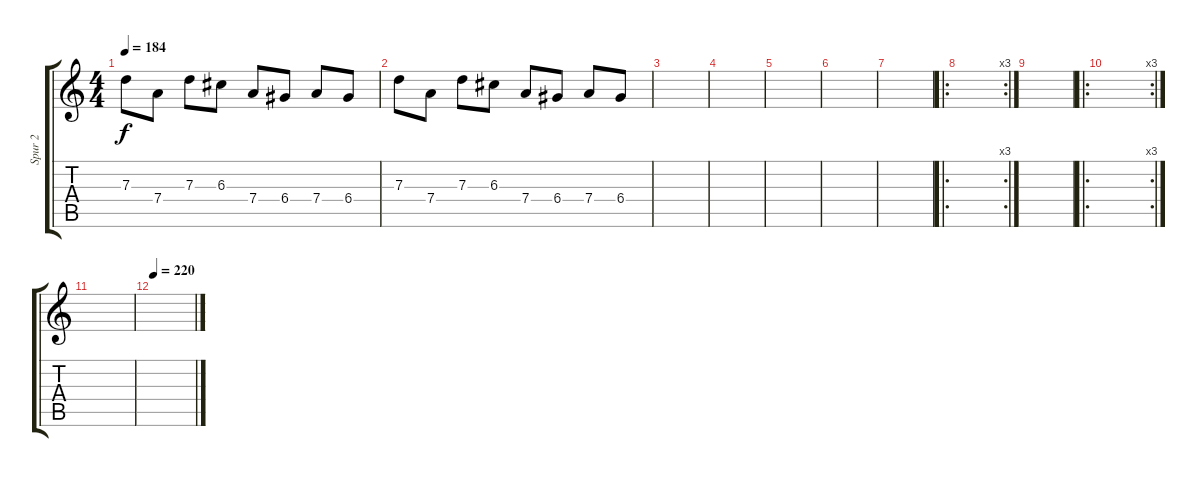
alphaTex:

\track ("Spur 2" "Spur 2") {instrument distortionguitar}
\staff {score tabs}
\tuning (E4 B3 G3 D3 A2 E2) {hide}
\ts (4 4)
\tempo 184
\clef g2
\ks c
7.3.8{dy f} 7.4.8 7.3.8 6.3.8 7.4.8 6.4.8 7.4.8 6.4.8 |
7.3.8 7.4.8 7.3.8 6.3.8 7.4.8 6.4.8 7.4.8 6.4.8 |
|
|
|
|
|
\ro
\rc 3
|
|
\ro
\rc 3
|
|
\tempo 220
